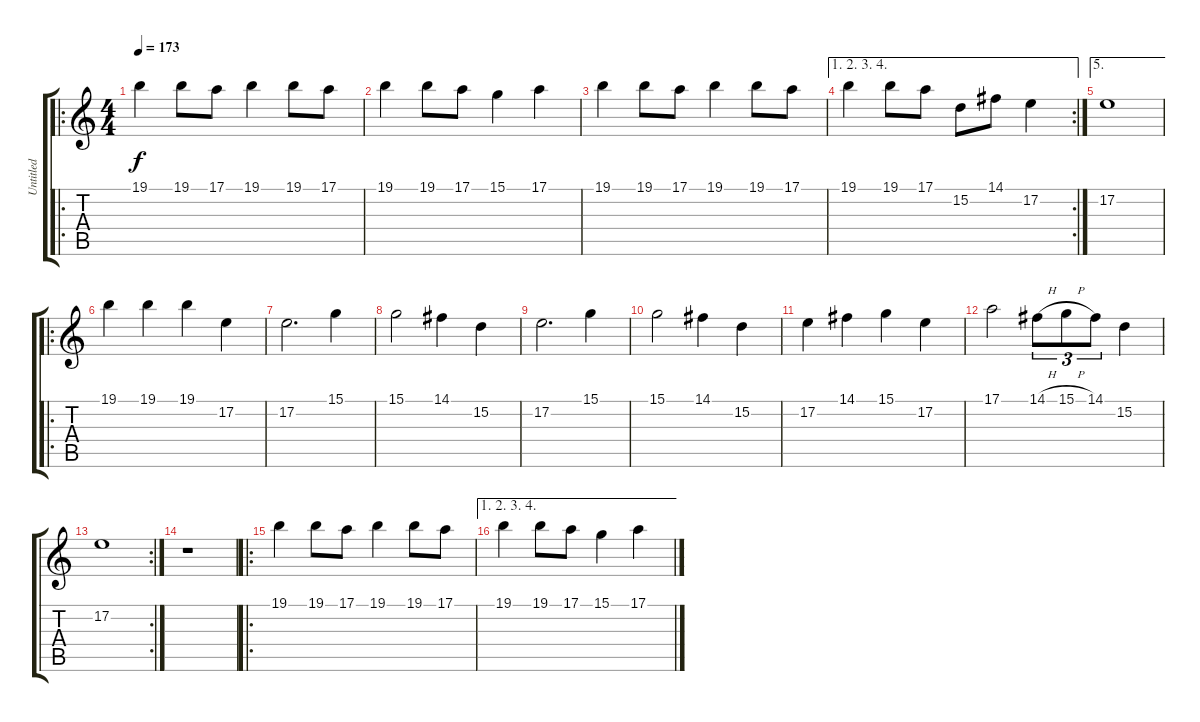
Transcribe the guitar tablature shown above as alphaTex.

\track ("Untitled" "Untitled") {instrument piccolo}
\staff {score tabs}
\tuning (E4 B3 G3 D3 A2 E2) {hide}
\ro
\ts (4 4)
\tempo 173
\clef g2
\ks c
19.1.4{dy f instrument piccolo} 19.1.8 17.1.8 19.1.4 19.1.8 17.1.8 |
19.1.4 19.1.8 17.1.8 15.1.4 17.1.4 |
19.1.4 19.1.8 17.1.8 19.1.4 19.1.8 17.1.8 |
\ae (1 2 3 4)
\rc 2
19.1.4 19.1.8 17.1.8 15.2.8 14.1.8 17.2.4 |
\ae 5
17.2.1 |
\ro
19.1.4 19.1.4 19.1.4 17.2.4 |
17.2.2{d} 15.1.4 |
15.1.2 14.1.4 15.2.4 |
17.2.2{d} 15.1.4 |
15.1.2 14.1.4 15.2.4 |
17.2.4 14.1.4 15.1.4 17.2.4 |
17.1.2 14.1{h}.8{tu (3 2)} 15.1{h}.8{tu (3 2)} 14.1.8{tu (3 2)} 15.2.4 |
\rc 2
17.2.1 |
r.1 |
\ro
19.1.4 19.1.8 17.1.8 19.1.4 19.1.8 17.1.8 |
\ae (1 2 3 4)
19.1.4 19.1.8 17.1.8 15.1.4 17.1.4
